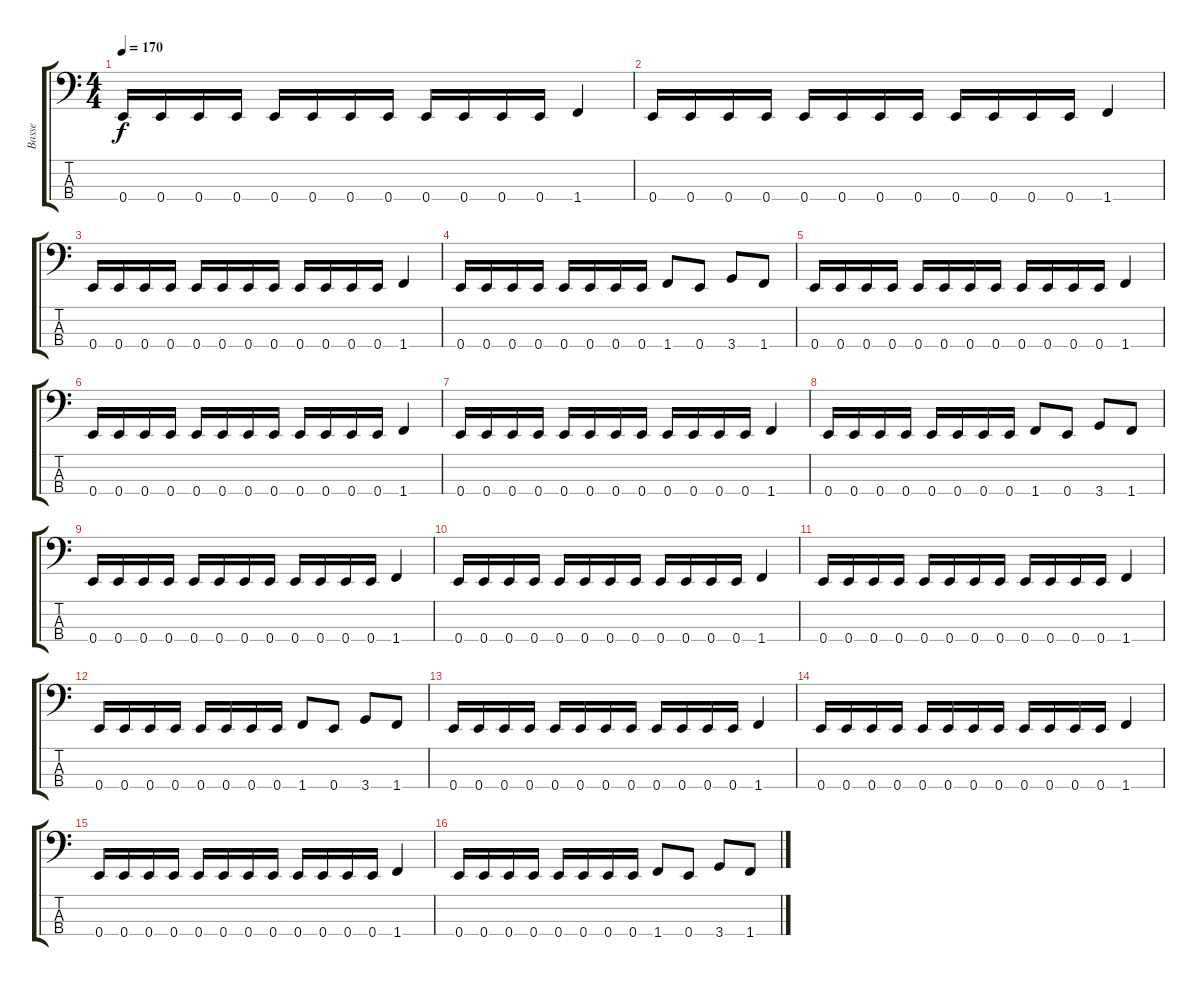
\track ("Basse" "Basse") {instrument electricbasspick}
\staff {score tabs}
\tuning (G2 D2 A1 E1) {hide}
\ts (4 4)
\section ("" "")
\tempo 170
\clef f4
\ks c
0.4.16{dy f} 0.4.16 0.4.16 0.4.16 0.4.16 0.4.16 0.4.16 0.4.16 0.4.16 0.4.16 0.4.16 0.4.16 1.4.4 |
0.4.16 0.4.16 0.4.16 0.4.16 0.4.16 0.4.16 0.4.16 0.4.16 0.4.16 0.4.16 0.4.16 0.4.16 1.4.4 |
0.4.16 0.4.16 0.4.16 0.4.16 0.4.16 0.4.16 0.4.16 0.4.16 0.4.16 0.4.16 0.4.16 0.4.16 1.4.4 |
0.4.16 0.4.16 0.4.16 0.4.16 0.4.16 0.4.16 0.4.16 0.4.16 1.4.8 0.4.8 3.4.8 1.4.8 |
0.4.16 0.4.16 0.4.16 0.4.16 0.4.16 0.4.16 0.4.16 0.4.16 0.4.16 0.4.16 0.4.16 0.4.16 1.4.4 |
0.4.16 0.4.16 0.4.16 0.4.16 0.4.16 0.4.16 0.4.16 0.4.16 0.4.16 0.4.16 0.4.16 0.4.16 1.4.4 |
0.4.16 0.4.16 0.4.16 0.4.16 0.4.16 0.4.16 0.4.16 0.4.16 0.4.16 0.4.16 0.4.16 0.4.16 1.4.4 |
0.4.16 0.4.16 0.4.16 0.4.16 0.4.16 0.4.16 0.4.16 0.4.16 1.4.8 0.4.8 3.4.8 1.4.8 |
0.4.16 0.4.16 0.4.16 0.4.16 0.4.16 0.4.16 0.4.16 0.4.16 0.4.16 0.4.16 0.4.16 0.4.16 1.4.4 |
0.4.16 0.4.16 0.4.16 0.4.16 0.4.16 0.4.16 0.4.16 0.4.16 0.4.16 0.4.16 0.4.16 0.4.16 1.4.4 |
0.4.16 0.4.16 0.4.16 0.4.16 0.4.16 0.4.16 0.4.16 0.4.16 0.4.16 0.4.16 0.4.16 0.4.16 1.4.4 |
0.4.16 0.4.16 0.4.16 0.4.16 0.4.16 0.4.16 0.4.16 0.4.16 1.4.8 0.4.8 3.4.8 1.4.8 |
0.4.16 0.4.16 0.4.16 0.4.16 0.4.16 0.4.16 0.4.16 0.4.16 0.4.16 0.4.16 0.4.16 0.4.16 1.4.4 |
0.4.16 0.4.16 0.4.16 0.4.16 0.4.16 0.4.16 0.4.16 0.4.16 0.4.16 0.4.16 0.4.16 0.4.16 1.4.4 |
0.4.16 0.4.16 0.4.16 0.4.16 0.4.16 0.4.16 0.4.16 0.4.16 0.4.16 0.4.16 0.4.16 0.4.16 1.4.4 |
0.4.16 0.4.16 0.4.16 0.4.16 0.4.16 0.4.16 0.4.16 0.4.16 1.4.8 0.4.8 3.4.8 1.4.8
